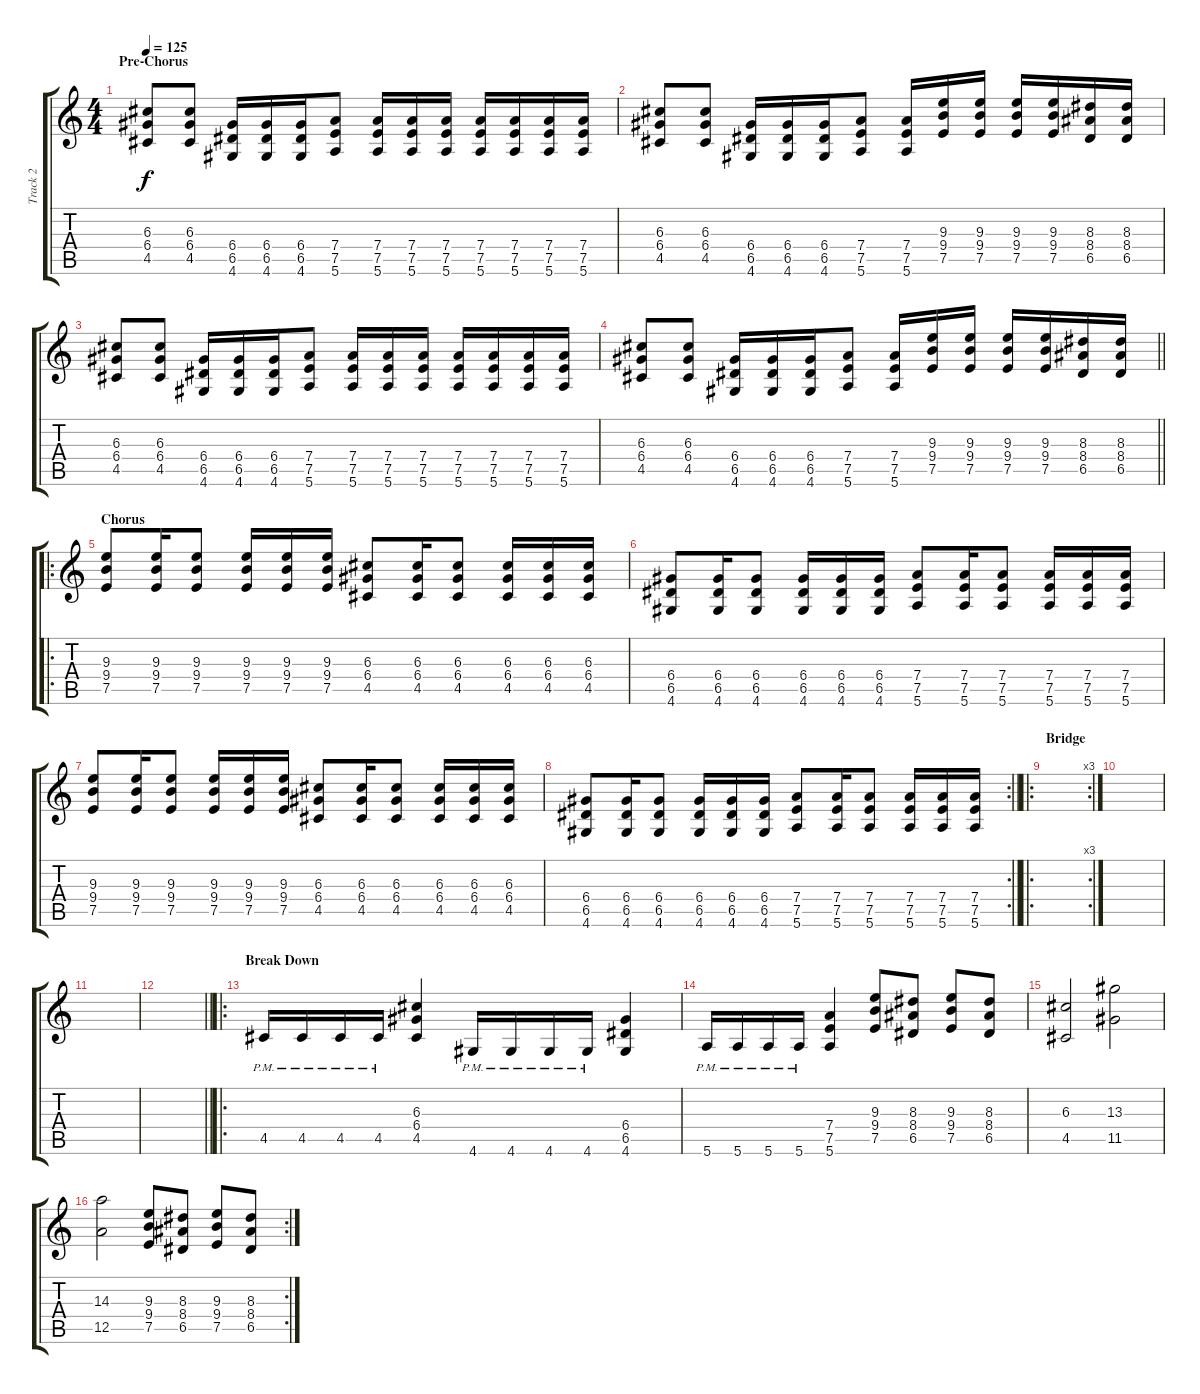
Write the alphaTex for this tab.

\track ("Track 2" "Track 2") {instrument distortionguitar}
\staff {score tabs}
\tuning (E4 B3 G3 D3 A2 E2) {hide}
\ts (4 4)
\section ("" "Pre-Chorus")
\tempo 125
\clef g2
\ks c
(6.3 6.4 4.5).8{dy f} (6.3 6.4 4.5).8 (6.4 6.5 4.6).16 (6.4 6.5 4.6).16 (6.4 6.5 4.6).16 (7.4 7.5 5.6).8 (7.4 7.5 5.6).16 (7.4 7.5 5.6).16 (7.4 7.5 5.6).16 (7.4 7.5 5.6).16 (7.4 7.5 5.6).16 (7.4 7.5 5.6).16 (7.4 7.5 5.6).16 |
(6.3 6.4 4.5).8 (6.3 6.4 4.5).8 (6.4 6.5 4.6).16 (6.4 6.5 4.6).16 (6.4 6.5 4.6).16 (7.4 7.5 5.6).8 (7.4 7.5 5.6).16 (9.3 9.4 7.5).16 (9.3 9.4 7.5).16 (9.3 9.4 7.5).16 (9.3 9.4 7.5).16 (8.3 8.4 6.5).16 (8.3 8.4 6.5).16 |
(6.3 6.4 4.5).8 (6.3 6.4 4.5).8 (6.4 6.5 4.6).16 (6.4 6.5 4.6).16 (6.4 6.5 4.6).16 (7.4 7.5 5.6).8 (7.4 7.5 5.6).16 (7.4 7.5 5.6).16 (7.4 7.5 5.6).16 (7.4 7.5 5.6).16 (7.4 7.5 5.6).16 (7.4 7.5 5.6).16 (7.4 7.5 5.6).16 |
\barLineRight lightlight
(6.3 6.4 4.5).8 (6.3 6.4 4.5).8 (6.4 6.5 4.6).16 (6.4 6.5 4.6).16 (6.4 6.5 4.6).16 (7.4 7.5 5.6).8 (7.4 7.5 5.6).16 (9.3 9.4 7.5).16 (9.3 9.4 7.5).16 (9.3 9.4 7.5).16 (9.3 9.4 7.5).16 (8.3 8.4 6.5).16 (8.3 8.4 6.5).16 |
\ro
\section ("" "Chorus")
(9.3 9.4 7.5).8 (9.3 9.4 7.5).16 (9.3 9.4 7.5).8 (9.3 9.4 7.5).16 (9.3 9.4 7.5).16 (9.3 9.4 7.5).16 (6.3 6.4 4.5).8 (6.3 6.4 4.5).16 (6.3 6.4 4.5).8 (6.3 6.4 4.5).16 (6.3 6.4 4.5).16 (6.3 6.4 4.5).16 |
(6.4 6.5 4.6).8 (6.4 6.5 4.6).16 (6.4 6.5 4.6).8 (6.4 6.5 4.6).16 (6.4 6.5 4.6).16 (6.4 6.5 4.6).16 (7.4 7.5 5.6).8 (7.4 7.5 5.6).16 (7.4 7.5 5.6).8 (7.4 7.5 5.6).16 (7.4 7.5 5.6).16 (7.4 7.5 5.6).16 |
(9.3 9.4 7.5).8 (9.3 9.4 7.5).16 (9.3 9.4 7.5).8 (9.3 9.4 7.5).16 (9.3 9.4 7.5).16 (9.3 9.4 7.5).16 (6.3 6.4 4.5).8 (6.3 6.4 4.5).16 (6.3 6.4 4.5).8 (6.3 6.4 4.5).16 (6.3 6.4 4.5).16 (6.3 6.4 4.5).16 |
\rc 2
\barLineRight lightlight
(6.4 6.5 4.6).8 (6.4 6.5 4.6).16 (6.4 6.5 4.6).8 (6.4 6.5 4.6).16 (6.4 6.5 4.6).16 (6.4 6.5 4.6).16 (7.4 7.5 5.6).8 (7.4 7.5 5.6).16 (7.4 7.5 5.6).8 (7.4 7.5 5.6).16 (7.4 7.5 5.6).16 (7.4 7.5 5.6).16 |
\ro
\rc 3
\section ("" "Bridge")
|
|
|
\barLineRight lightlight
|
\ro
\section ("" "Break Down")
4.5{pm}.16 4.5{pm}.16 4.5{pm}.16 4.5{pm}.16 (6.3 6.4 4.5).4 4.6{pm}.16 4.6{pm}.16 4.6{pm}.16 4.6{pm}.16 (6.4 6.5 4.6).4 |
5.6{pm}.16 5.6{pm}.16 5.6{pm}.16 5.6{pm}.16 (7.4 7.5 5.6).4 (9.3 9.4 7.5).8 (8.3 8.4 6.5).8 (9.3 9.4 7.5).8 (8.3 8.4 6.5).8 |
(6.3 4.5).2 (13.3 11.5).2 |
\rc 2
(14.3 12.5).2 (9.3 9.4 7.5).8 (8.3 8.4 6.5).8 (9.3 9.4 7.5).8 (8.3 8.4 6.5).8
